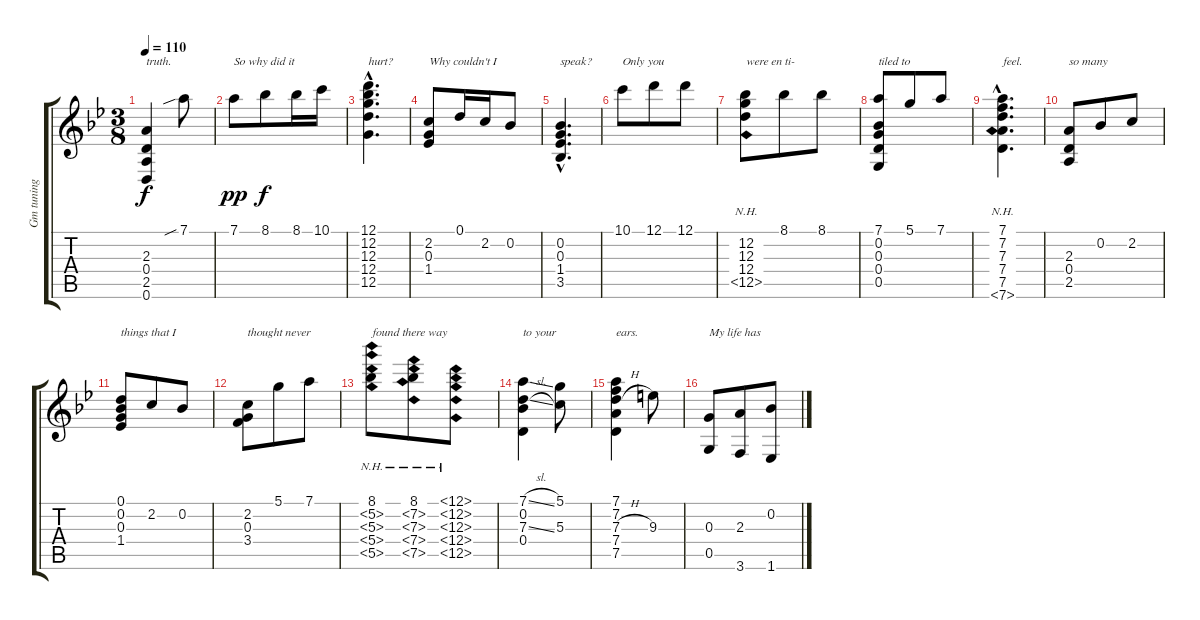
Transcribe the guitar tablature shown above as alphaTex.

\track ("Gm tuning D G D G Bb D" "Gm tuning ") {instrument acousticguitarnylon}
\staff {score tabs}
\tuning (D4 Bb3 G3 D3 G2 D2) {hide}
\ts (3 8)
\tempo 110
\clef g2
\ks gminor
(2.3 0.4 2.5 0.6).4{txt "truth." dy f} 7.1{sib}.8 |
7.1.8{txt "So why did it " dy pp} 8.1.8{dy f} 8.1.16 10.1.16 |
(12.1{hac} 12.2{hac} 12.3{hac} 12.4{hac} 12.5{hac}).4{d txt "hurt?"} |
(2.2 0.3 1.4).8{txt "Why couldn't I"} 0.1.16 2.2.16 0.2.8 |
(0.2{hac} 0.3{hac} 1.4{hac} 3.5{hac}).4{d txt "speak?"} |
10.1.8{txt "Only you"} 12.1.8 12.1.8 |
(12.2 12.3 12.4 12.5{nh}).8{txt "were en ti-"} 8.1.8 8.1.8 |
(7.1 0.2 0.3 0.4 0.5).8{txt "tiled to "} 5.1.8 7.1.8 |
(7.1{hac} 7.2{hac} 7.3{hac} 7.4{hac} 7.5{hac} 7.6{nh hac}).4{d txt "feel.  "} |
(2.3 0.4 2.5).8{txt "so many "} 0.2.8 2.2.8 |
(0.1 0.2 0.3 1.4).8{txt "things that I"} 2.2.8 0.2.8 |
(2.2 0.3 3.4).8{txt "thought never"} 5.1.8 7.1.8 |
(8.1 5.2{nh} 5.3{nh} 5.4{nh} 5.5{nh}).8{txt "found there way"} (8.1 7.2{nh} 7.3{nh} 7.4{nh} 7.5{nh}).8 (12.1{nh} 12.2{nh} 12.3{nh} 12.4{nh} 12.5{nh}).8 |
(7.1{sl} 0.2 7.3{sl} 0.4).4{txt "to your"} (5.1 5.3).8 |
(7.1 7.2 7.3{h} 7.4 7.5).4{txt "ears."} 9.3.8 |
(0.3 0.5).8{txt "My life has"} (2.3 3.6).8 (0.2 1.6).8
